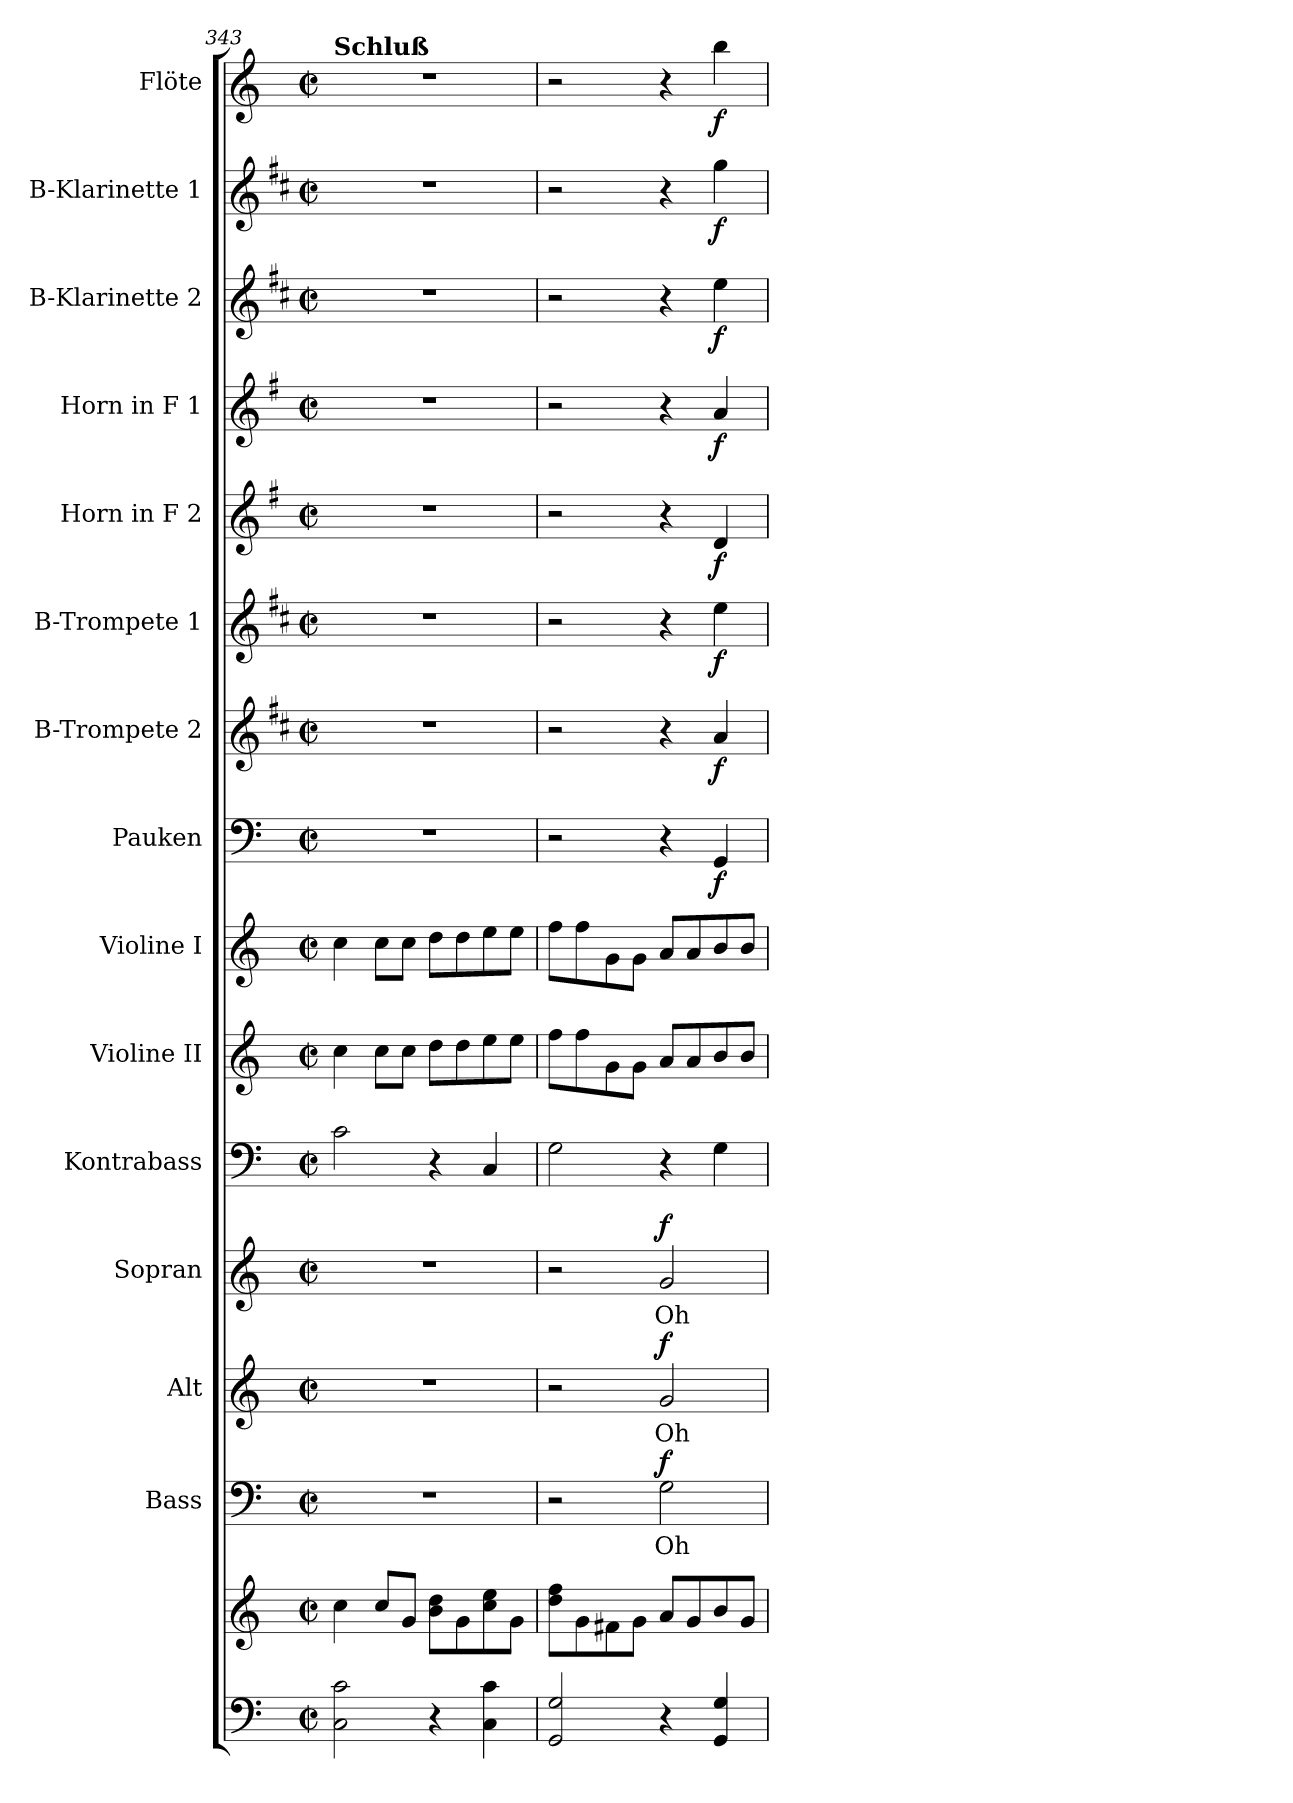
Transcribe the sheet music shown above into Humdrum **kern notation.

**kern	**kern	**kern	**text	**dynam	**kern	**text	**dynam	**kern	**text	**dynam	**kern	**kern	**kern	**kern	**dynam	**kern	**dynam	**kern	**dynam	**kern	**dynam	**kern	**dynam	**kern	**dynam	**kern	**dynam	**kern	**dynam
*part15	*part15	*part14	*part14	*part14	*part13	*part13	*part13	*part12	*part12	*part12	*part11	*part10	*part9	*part8	*part8	*part7	*part7	*part6	*part6	*part5	*part5	*part4	*part4	*part3	*part3	*part2	*part2	*part1	*part1
*staff16	*staff15	*staff14	*staff14	*staff14	*staff13	*staff13	*staff13	*staff12	*staff12	*staff12	*staff11	*staff10	*staff9	*staff8	*staff8	*staff7	*staff7	*staff6	*staff6	*staff5	*staff5	*staff4	*staff4	*staff3	*staff3	*staff2	*staff2	*staff1	*staff1
*	*	*I"Bass	*	*	*I"Alt	*	*	*I"Sopran	*	*	*I"Kontrabass	*I"Violine II	*I"Violine I	*I"Pauken	*	*I"B-Trompete 2	*	*I"B-Trompete 1	*	*I"Horn in F 2	*	*I"Horn in F 1	*	*I"B-Klarinette 2	*	*I"B-Klarinette 1	*	*I"Flöte	*
*	*	*I'B.	*	*	*I'A.	*	*	*I'S.	*	*	*I'Kb.	*I'Vl. II	*I'Vl. I	*I'Pk.	*	*I'B Trp. 2	*	*I'B Trp. 1	*	*	*	*	*	*I'B Kl. 2	*	*I'B Kl. 1	*	*I'Fl.	*
*clefF4	*clefG2	*clefF4	*	*	*clefG2	*	*	*clefG2	*	*	*clefF4	*clefG2	*clefG2	*clefF4	*	*clefG2	*	*clefG2	*	*clefG2	*	*clefG2	*	*clefG2	*	*clefG2	*	*clefG2	*
*	*	*	*	*	*	*	*	*	*	*	*ITrd7c12	*	*	*	*	*ITrd1c2	*	*ITrd1c2	*	*ITrd4c7	*	*ITrd4c7	*	*ITrd1c2	*	*ITrd1c2	*	*	*
*k[]	*k[]	*k[]	*	*	*k[]	*	*	*k[]	*	*	*k[]	*k[]	*k[]	*k[]	*	*k[]	*	*k[]	*	*k[]	*	*k[]	*	*k[]	*	*k[]	*	*k[]	*
*C:	*C:	*C:	*	*	*C:	*	*	*C:	*	*	*C:	*C:	*C:	*C:	*	*C:	*	*C:	*	*C:	*	*C:	*	*C:	*	*C:	*	*C:	*
*M2/2	*M2/2	*M2/2	*	*	*M2/2	*	*	*M2/2	*	*	*M2/2	*M2/2	*M2/2	*M2/2	*	*M2/2	*	*M2/2	*	*M2/2	*	*M2/2	*	*M2/2	*	*M2/2	*	*M2/2	*
*met(c|)	*met(c|)	*met(c|)	*	*	*met(c|)	*	*	*met(c|)	*	*	*met(c|)	*met(c|)	*met(c|)	*met(c|)	*	*met(c|)	*	*met(c|)	*	*met(c|)	*	*met(c|)	*	*met(c|)	*	*met(c|)	*	*met(c|)	*
=343	=343	=343	=343	=343	=343	=343	=343	=343	=343	=343	=343	=343	=343	=343	=343	=343	=343	=343	=343	=343	=343	=343	=343	=343	=343	=343	=343	=343	=343
!	!	!	!	!	!	!	!	!	!	!	!	!	!	!	!	!	!	!	!	!	!	!	!	!	!	!	!	!LO:TX:a:B:t=Schluß	!
2C\ 2c\	4cc\	1r	.	.	1r	.	.	1r	.	.	2C\	4cc\	4cc\	1r	.	1r	.	1r	.	1r	.	1r	.	1r	.	1r	.	1r	.
.	8cc/L	.	.	.	.	.	.	.	.	.	.	8cc\L	8cc\L	.	.	.	.	.	.	.	.	.	.	.	.	.	.	.	.
.	8g/J	.	.	.	.	.	.	.	.	.	.	8cc\J	8cc\J	.	.	.	.	.	.	.	.	.	.	.	.	.	.	.	.
4r	8b\ 8dd\L	.	.	.	.	.	.	.	.	.	4r	8dd\L	8dd\L	.	.	.	.	.	.	.	.	.	.	.	.	.	.	.	.
.	8g\	.	.	.	.	.	.	.	.	.	.	8dd\	8dd\	.	.	.	.	.	.	.	.	.	.	.	.	.	.	.	.
4C\ 4c\	8cc\ 8ee\	.	.	.	.	.	.	.	.	.	4CC/	8ee\	8ee\	.	.	.	.	.	.	.	.	.	.	.	.	.	.	.	.
.	8g\J	.	.	.	.	.	.	.	.	.	.	8ee\J	8ee\J	.	.	.	.	.	.	.	.	.	.	.	.	.	.	.	.
=344	=344	=344	=344	=344	=344	=344	=344	=344	=344	=344	=344	=344	=344	=344	=344	=344	=344	=344	=344	=344	=344	=344	=344	=344	=344	=344	=344	=344	=344
2GG/ 2G/	8dd\ 8ff\L	2r	.	.	2r	.	.	2r	.	.	2GG\	8ff\L	8ff\L	2r	.	2r	.	2r	.	2r	.	2r	.	2r	.	2r	.	2r	.
.	8g\	.	.	.	.	.	.	.	.	.	.	8ff\	8ff\	.	.	.	.	.	.	.	.	.	.	.	.	.	.	.	.
.	8f#X\	.	.	.	.	.	.	.	.	.	.	8g\	8g\	.	.	.	.	.	.	.	.	.	.	.	.	.	.	.	.
.	8g\J	.	.	.	.	.	.	.	.	.	.	8g\J	8g\J	.	.	.	.	.	.	.	.	.	.	.	.	.	.	.	.
!	!	!	!LO:LY:b	!LO:DY:a	!	!LO:LY:b	!LO:DY:a	!	!LO:LY:b	!LO:DY:a	!	!	!	!	!	!	!	!	!	!	!	!	!	!	!	!	!	!	!
4r	8a/L	2G\	Oh	f	2g/	Oh	f	2g/	Oh	f	4r	8a/L	8a/L	4r	.	4r	.	4r	.	4r	.	4r	.	4r	.	4r	.	4r	.
.	8g/	.	.	.	.	.	.	.	.	.	.	8a/	8a/	.	.	.	.	.	.	.	.	.	.	.	.	.	.	.	.
!	!	!	!	!	!	!	!	!	!	!	!	!	!	!	!LO:DY:b	!	!LO:DY:b	!	!LO:DY:b	!	!LO:DY:b	!	!LO:DY:b	!	!LO:DY:b	!	!LO:DY:b	!	!LO:DY:b
4GG/ 4G/	8b/	.	.	.	.	.	.	.	.	.	4GG\	8b/	8b/	4GG/	f	4g/	f	4dd\	f	4G/	f	4d/	f	4dd\	f	4ff\	f	4bb\	f
.	8g/J	.	.	.	.	.	.	.	.	.	.	8b/J	8b/J	.	.	.	.	.	.	.	.	.	.	.	.	.	.	.	.
=	=	=	=	=	=	=	=	=	=	=	=	=	=	=	=	=	=	=	=	=	=	=	=	=	=	=	=	=	=
*-	*-	*-	*-	*-	*-	*-	*-	*-	*-	*-	*-	*-	*-	*-	*-	*-	*-	*-	*-	*-	*-	*-	*-	*-	*-	*-	*-	*-	*-
